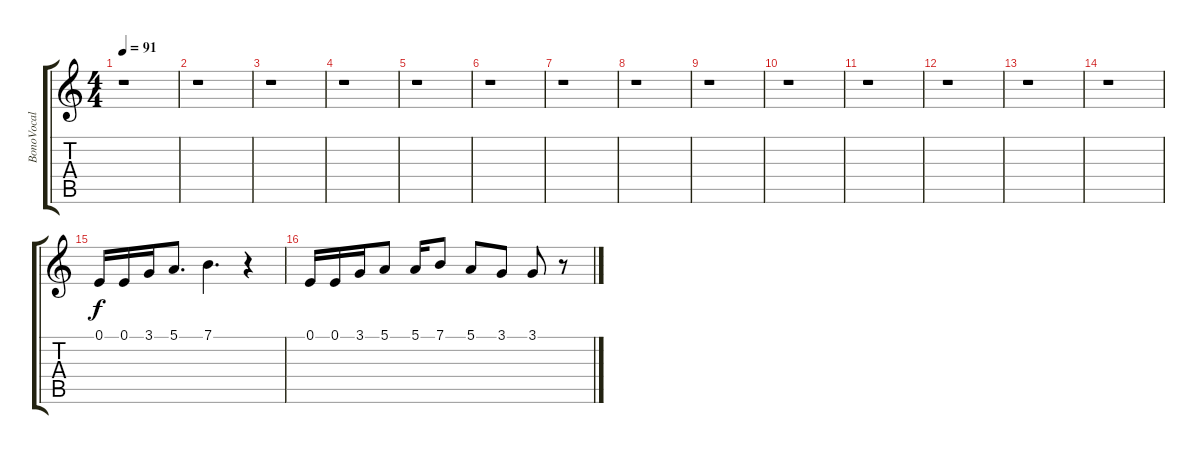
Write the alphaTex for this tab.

\track ("BonoVocal" "BonoVocal") {instrument lead6voice}
\staff {score tabs}
\tuning (E4 B3 G3 D3 A2 E2) {hide}
\ts (4 4)
\tempo 91
\clef g2
\ks c
r.1{dy mp} |
r.1 |
r.1 |
r.1 |
r.1 |
r.1 |
r.1 |
r.1 |
r.1 |
r.1 |
r.1 |
r.1 |
r.1 |
r.1 |
0.1.16{dy f} 0.1.16 3.1.16 5.1.8{d} 7.1.4{d} r.4 |
0.1.16 0.1.16 3.1.16 5.1.8 5.1.16 7.1.8 5.1.8 3.1.8 3.1.8 r.8
